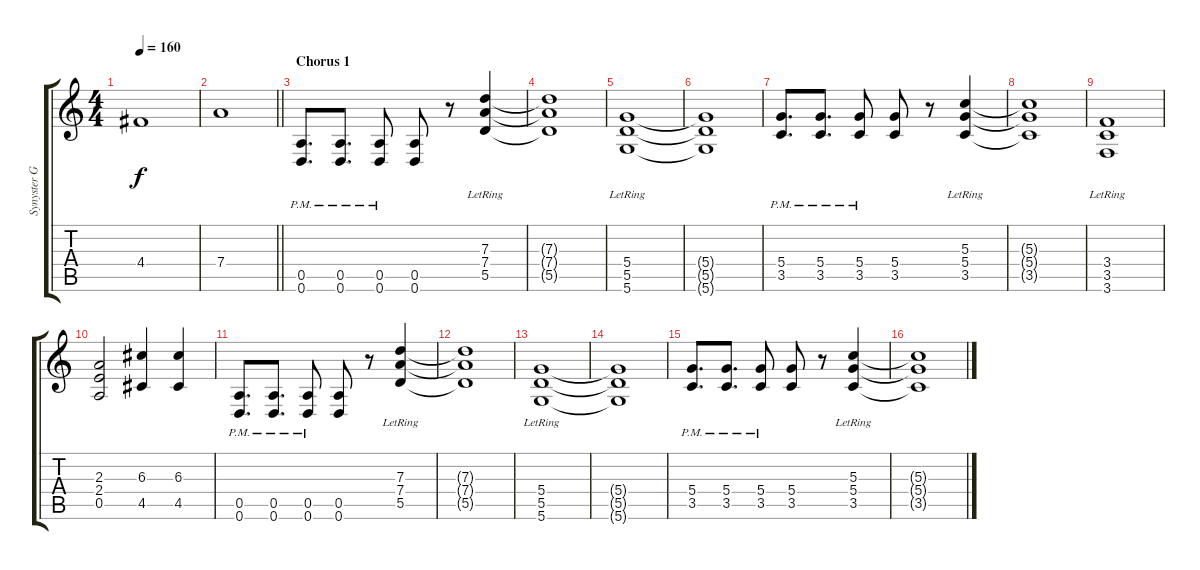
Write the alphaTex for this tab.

\track ("Synyster Gates" "Synyster G") {instrument distortionguitar}
\staff {score tabs}
\tuning (E4 B3 G3 D3 A2 D2) {hide}
\ts (4 4)
\tempo 160
\clef g2
\ks c
4.4.1{dy f} |
\barLineRight lightlight
7.4.1 |
\section ("" "Chorus 1")
(0.5{pm} 0.6{pm}).8{d} (0.5{pm} 0.6{pm}).8{d} (0.5{pm} 0.6{pm}).8 (0.5 0.6).8 r.8 (7.3{lr} 7.4{lr} 5.5{lr}).4 |
(7.3{t} 7.4{t} 5.5{t}).1 |
(5.4{lr} 5.5{lr} 5.6{lr}).1 |
(5.4{t} 5.5{t} 5.6{t}).1 |
(5.4 3.5{pm}).8{d} (5.4 3.5{pm}).8{d} (5.4 3.5{pm}).8 (5.4 3.5).8 r.8 (5.3{lr} 5.4{lr} 3.5{lr}).4 |
(5.3{t} 5.4{t} 3.5{t}).1 |
(3.4{lr} 3.5{lr} 3.6{lr}).1 |
(2.3 2.4 0.5).2 (6.3 4.5).4 (6.3 4.5).4 |
(0.5{pm} 0.6{pm}).8{d} (0.5{pm} 0.6{pm}).8{d} (0.5{pm} 0.6{pm}).8 (0.5 0.6).8 r.8 (7.3{lr} 7.4{lr} 5.5{lr}).4 |
(7.3{t} 7.4{t} 5.5{t}).1 |
(5.4{lr} 5.5{lr} 5.6{lr}).1 |
(5.4{t} 5.5{t} 5.6{t}).1 |
(5.4 3.5{pm}).8{d} (5.4 3.5{pm}).8{d} (5.4 3.5{pm}).8 (5.4 3.5).8 r.8 (5.3{lr} 5.4{lr} 3.5{lr}).4 |
(5.3{t} 5.4{t} 3.5{t}).1
